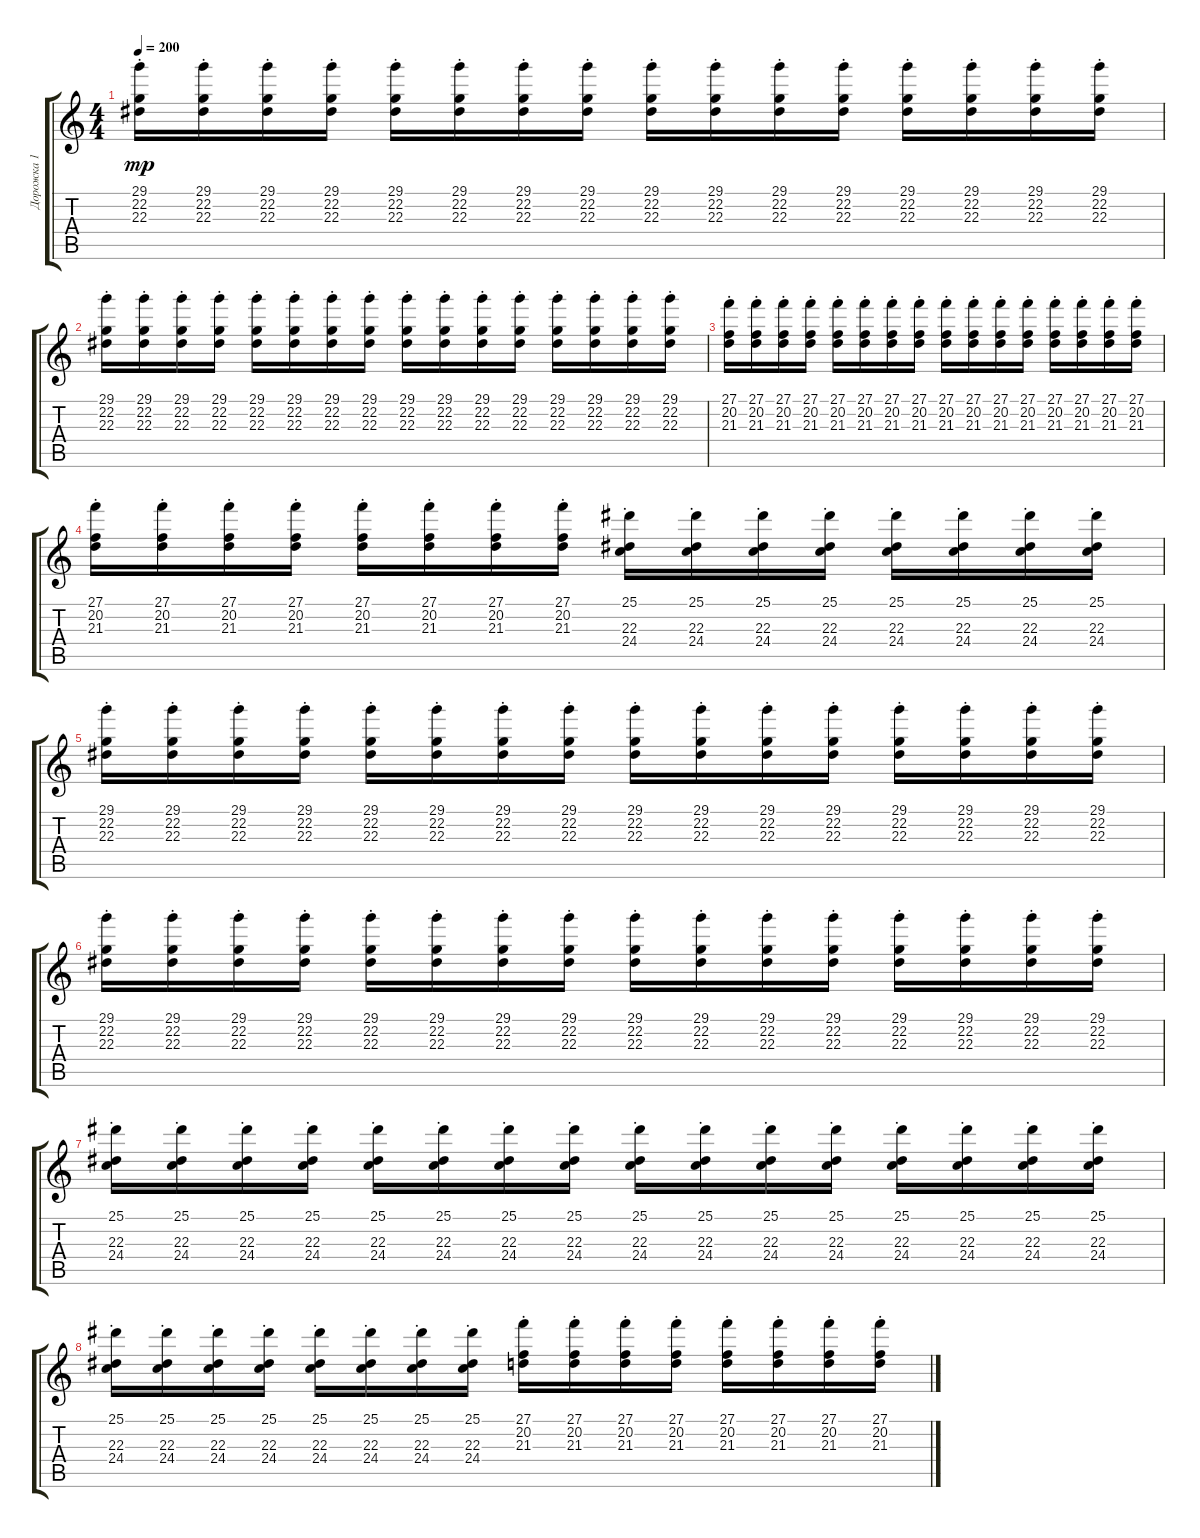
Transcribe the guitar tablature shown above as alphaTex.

\track ("Дорожка 1" "Дорожка 1") {instrument lead1square}
\staff {score tabs}
\tuning (D4 A3 F3 C3 G2 C2) {hide}
\ts (4 4)
\tempo 200
\clef g2
\ks c
(29.1 22.2{st} 22.3{st}).16{dy mp} (29.1 22.2{st} 22.3{st}).16 (29.1 22.2{st} 22.3{st}).16 (29.1 22.2{st} 22.3{st}).16 (29.1 22.2{st} 22.3{st}).16 (29.1 22.2{st} 22.3{st}).16 (29.1 22.2{st} 22.3{st}).16 (29.1 22.2{st} 22.3{st}).16 (29.1 22.2{st} 22.3{st}).16 (29.1 22.2{st} 22.3{st}).16 (29.1 22.2{st} 22.3{st}).16 (29.1 22.2{st} 22.3{st}).16 (29.1 22.2{st} 22.3{st}).16 (29.1 22.2{st} 22.3{st}).16 (29.1 22.2{st} 22.3{st}).16 (29.1 22.2{st} 22.3{st}).16 |
(29.1 22.2{st} 22.3{st}).16 (29.1 22.2{st} 22.3{st}).16 (29.1 22.2{st} 22.3{st}).16 (29.1 22.2{st} 22.3{st}).16 (29.1 22.2{st} 22.3{st}).16 (29.1 22.2{st} 22.3{st}).16 (29.1 22.2{st} 22.3{st}).16 (29.1 22.2{st} 22.3{st}).16 (29.1 22.2{st} 22.3{st}).16 (29.1 22.2{st} 22.3{st}).16 (29.1 22.2{st} 22.3{st}).16 (29.1 22.2{st} 22.3{st}).16 (29.1 22.2{st} 22.3{st}).16 (29.1 22.2{st} 22.3{st}).16 (29.1 22.2{st} 22.3{st}).16 (29.1 22.2{st} 22.3{st}).16 |
(27.1 20.2{st} 21.3{st}).16 (27.1 20.2{st} 21.3{st}).16 (27.1 20.2{st} 21.3{st}).16 (27.1 20.2{st} 21.3{st}).16 (27.1 20.2{st} 21.3{st}).16 (27.1 20.2{st} 21.3{st}).16 (27.1 20.2{st} 21.3{st}).16 (27.1 20.2{st} 21.3{st}).16 (27.1 20.2{st} 21.3{st}).16 (27.1 20.2{st} 21.3{st}).16 (27.1 20.2{st} 21.3{st}).16 (27.1 20.2{st} 21.3{st}).16 (27.1 20.2{st} 21.3{st}).16 (27.1 20.2{st} 21.3{st}).16 (27.1 20.2{st} 21.3{st}).16 (27.1 20.2{st} 21.3{st}).16 |
(27.1 20.2{st} 21.3{st}).16 (27.1 20.2{st} 21.3{st}).16 (27.1 20.2{st} 21.3{st}).16 (27.1 20.2{st} 21.3{st}).16 (27.1 20.2{st} 21.3{st}).16 (27.1 20.2{st} 21.3{st}).16 (27.1 20.2{st} 21.3{st}).16 (27.1 20.2{st} 21.3{st}).16 (25.1 22.3{st} 24.4{st}).16 (25.1 22.3{st} 24.4{st}).16 (25.1 22.3{st} 24.4{st}).16 (25.1 22.3{st} 24.4{st}).16 (25.1 22.3{st} 24.4{st}).16 (25.1 22.3{st} 24.4{st}).16 (25.1 22.3{st} 24.4{st}).16 (25.1 22.3{st} 24.4{st}).16 |
(29.1 22.2{st} 22.3{st}).16 (29.1 22.2{st} 22.3{st}).16 (29.1 22.2{st} 22.3{st}).16 (29.1 22.2{st} 22.3{st}).16 (29.1 22.2{st} 22.3{st}).16 (29.1 22.2{st} 22.3{st}).16 (29.1 22.2{st} 22.3{st}).16 (29.1 22.2{st} 22.3{st}).16 (29.1 22.2{st} 22.3{st}).16 (29.1 22.2{st} 22.3{st}).16 (29.1 22.2{st} 22.3{st}).16 (29.1 22.2{st} 22.3{st}).16 (29.1 22.2{st} 22.3{st}).16 (29.1 22.2{st} 22.3{st}).16 (29.1 22.2{st} 22.3{st}).16 (29.1 22.2{st} 22.3{st}).16 |
(29.1 22.2{st} 22.3{st}).16 (29.1 22.2{st} 22.3{st}).16 (29.1 22.2{st} 22.3{st}).16 (29.1 22.2{st} 22.3{st}).16 (29.1 22.2{st} 22.3{st}).16 (29.1 22.2{st} 22.3{st}).16 (29.1 22.2{st} 22.3{st}).16 (29.1 22.2{st} 22.3{st}).16 (29.1 22.2{st} 22.3{st}).16 (29.1 22.2{st} 22.3{st}).16 (29.1 22.2{st} 22.3{st}).16 (29.1 22.2{st} 22.3{st}).16 (29.1 22.2{st} 22.3{st}).16 (29.1 22.2{st} 22.3{st}).16 (29.1 22.2{st} 22.3{st}).16 (29.1 22.2{st} 22.3{st}).16 |
(25.1 22.3{st} 24.4{st}).16 (25.1 22.3{st} 24.4{st}).16 (25.1 22.3{st} 24.4{st}).16 (25.1 22.3{st} 24.4{st}).16 (25.1 22.3{st} 24.4{st}).16 (25.1 22.3{st} 24.4{st}).16 (25.1 22.3{st} 24.4{st}).16 (25.1 22.3{st} 24.4{st}).16 (25.1 22.3{st} 24.4{st}).16 (25.1 22.3{st} 24.4{st}).16 (25.1 22.3{st} 24.4{st}).16 (25.1 22.3{st} 24.4{st}).16 (25.1 22.3{st} 24.4{st}).16 (25.1 22.3{st} 24.4{st}).16 (25.1 22.3{st} 24.4{st}).16 (25.1 22.3{st} 24.4{st}).16 |
(25.1 22.3{st} 24.4{st}).16 (25.1 22.3{st} 24.4{st}).16 (25.1 22.3{st} 24.4{st}).16 (25.1 22.3{st} 24.4{st}).16 (25.1 22.3{st} 24.4{st}).16 (25.1 22.3{st} 24.4{st}).16 (25.1 22.3{st} 24.4{st}).16 (25.1 22.3{st} 24.4{st}).16 (27.1 20.2{st} 21.3{st}).16 (27.1 20.2{st} 21.3{st}).16 (27.1 20.2{st} 21.3{st}).16 (27.1 20.2{st} 21.3{st}).16 (27.1 20.2{st} 21.3{st}).16 (27.1 20.2{st} 21.3{st}).16 (27.1 20.2{st} 21.3{st}).16 (27.1 20.2{st} 21.3{st}).16
